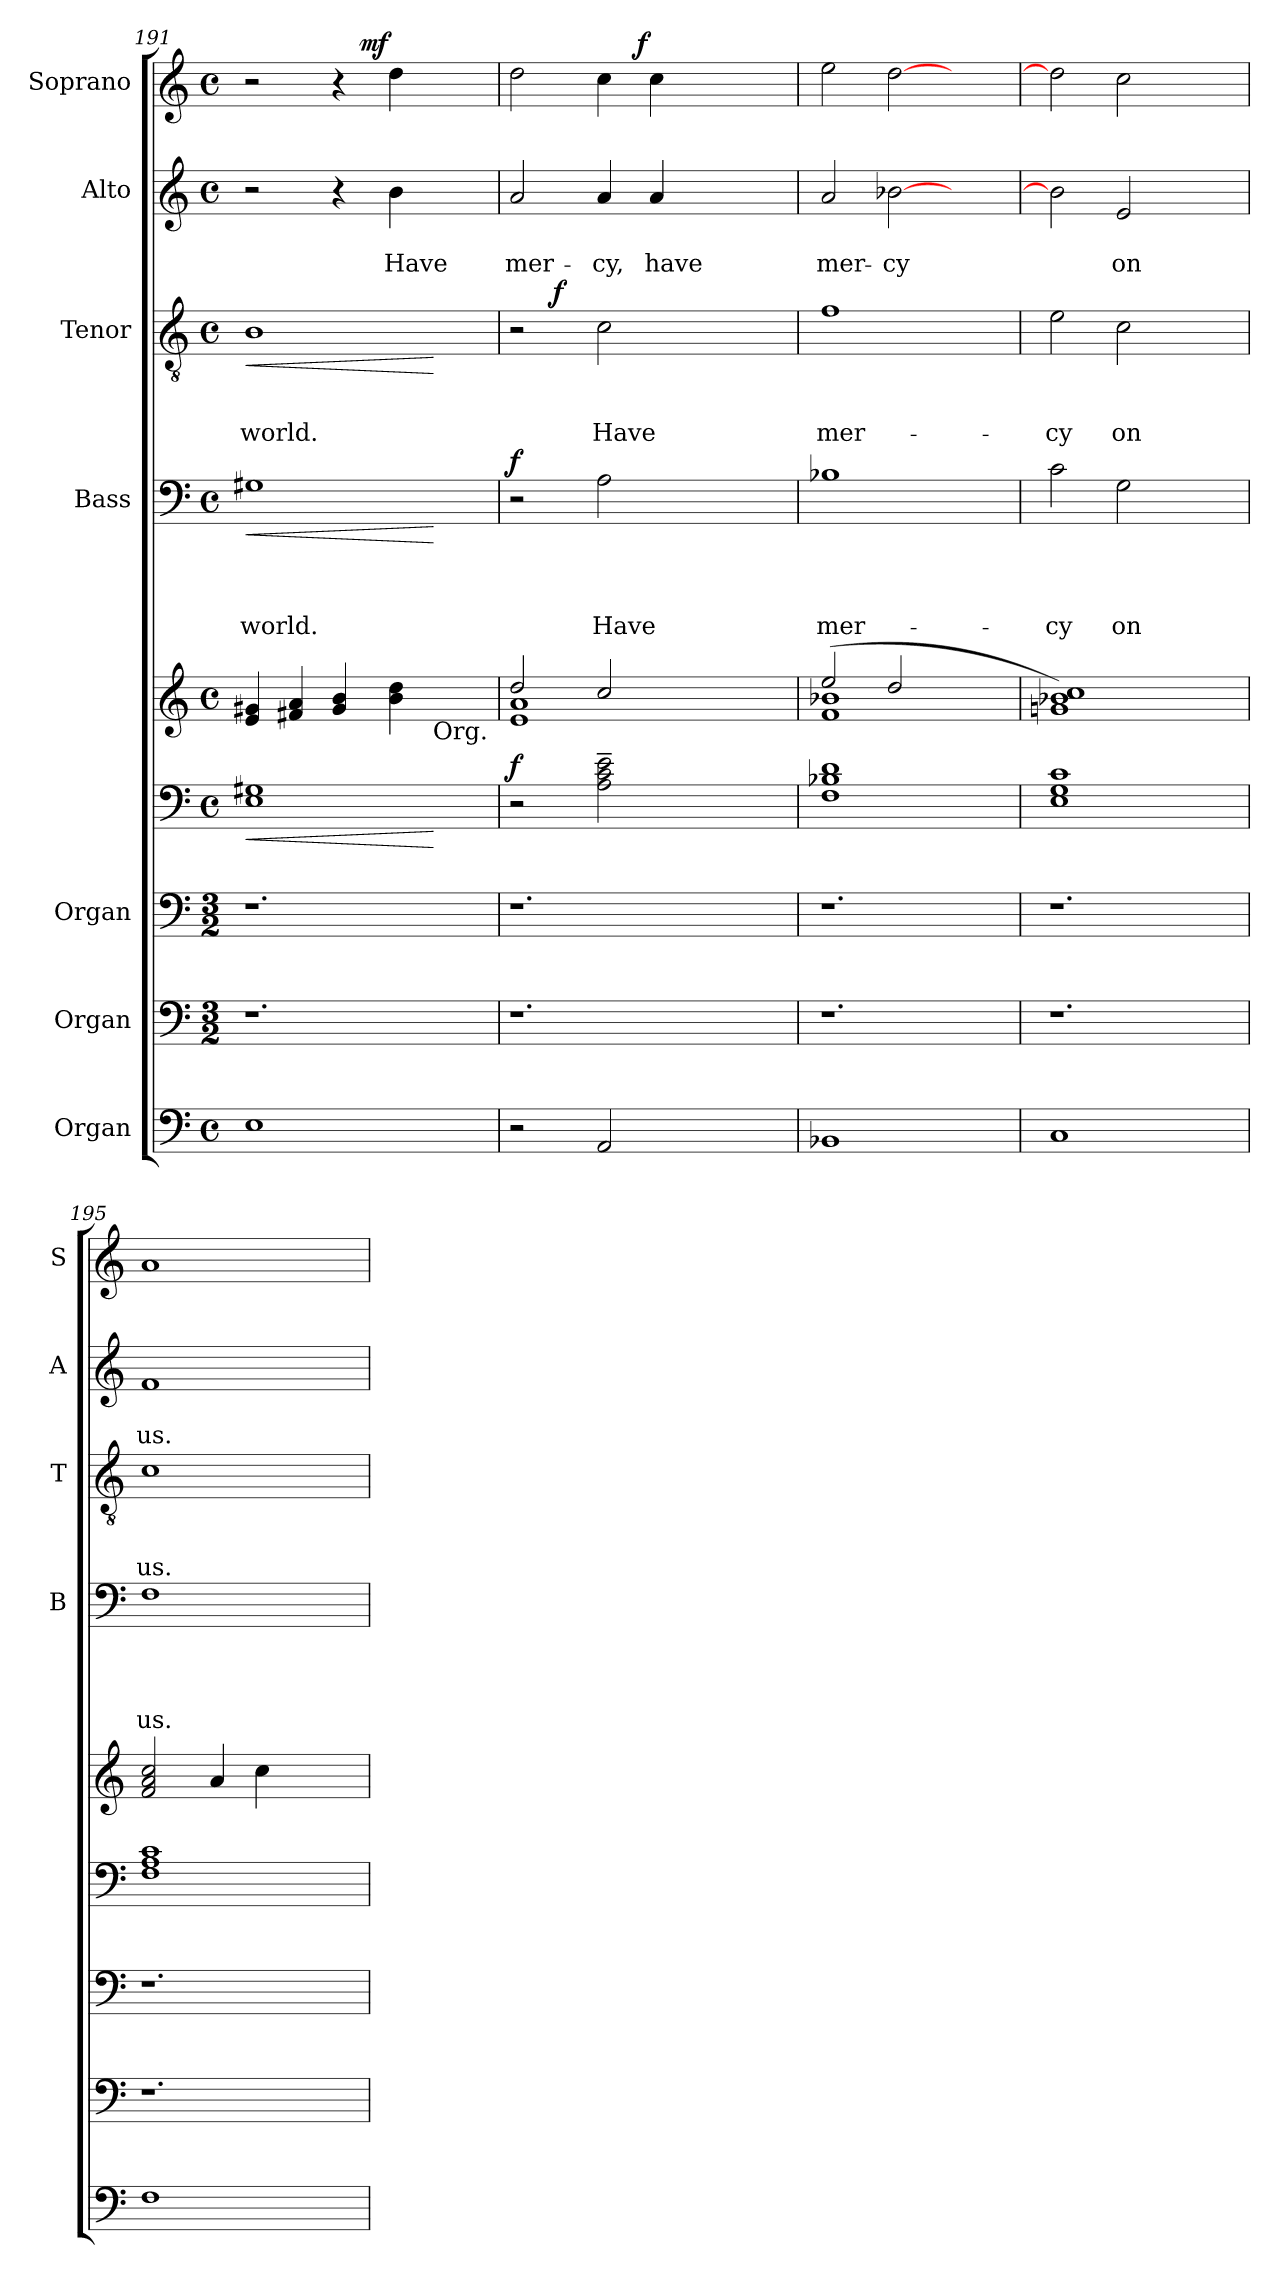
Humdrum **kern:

**kern	**kern	**kern	**kern	**dynam	**kern	**kern	**text	**text	**text	**text	**dynam	**kern	**text	**text	**text	**dynam	**kern	**text	**text	**kern	**dynam
*part9	*part8	*part7	*part6	*part6	*part5	*part4	*part4	*part4	*part4	*part4	*part4	*part3	*part3	*part3	*part3	*part3	*part2	*part2	*part2	*part1	*part1
*staff9	*staff8	*staff7	*staff6	*staff6	*staff5	*staff4	*staff4	*staff4	*staff4	*staff4	*staff4	*staff3	*staff3	*staff3	*staff3	*staff3	*staff2	*staff2	*staff2	*staff1	*staff1
*I"Organ	*I"Organ	*I"Organ	*	*	*	*I"Bass	*	*	*	*	*	*I"Tenor	*	*	*	*	*I"Alto	*	*	*I"Soprano	*
*	*	*	*	*	*	*I'B	*	*	*	*	*	*I'T	*	*	*	*	*I'A	*	*	*I'S	*
!!LO:PB:g=z
*clefF4	*clefF4	*clefF4	*clefF4	*	*clefG2	*clefF4	*	*	*	*	*	*clefGv2	*	*	*	*	*clefG2	*	*	*clefG2	*
*k[]	*k[]	*k[]	*k[]	*	*k[]	*k[]	*	*	*	*	*	*k[]	*	*	*	*	*k[]	*	*	*k[]	*
*C:	*C:	*C:	*C:	*	*C:	*C:	*	*	*	*	*	*C:	*	*	*	*	*C:	*	*	*C:	*
*M4/4	*M3/2	*M3/2	*M4/4	*	*M4/4	*M4/4	*	*	*	*	*	*M4/4	*	*	*	*	*M4/4	*	*	*M4/4	*
*met(c)	*	*	*met(c)	*	*met(c)	*met(c)	*	*	*	*	*	*met(c)	*	*	*	*	*met(c)	*	*	*met(c)	*
=191	=191	=191	=191	=191	=191	=191	=191	=191	=191	=191	=191	=191	=191	=191	=191	=191	=191	=191	=191	=191	=191
!	!	!	!	!LO:HP:b	!	!	!	!	!	!LO:LY:b	!LO:HP:b	!	!	!	!LO:LY:b	!LO:HP:b	!	!	!	!	!
*	*	*	*	*	*	*	*	*	*	*	*	*	*	*	*	*	*	*	*	*^	*
1E	1.r	1.r	1E 1G#X	<	4e/ 4g#X/	1G#X	.	.	.	world.	<	1B	.	.	world.	<	2r	.	.	2r	2ryy	.
.	.	.	.	.	4f#X/ 4a/	.	.	.	.	.	.	.	.	.	.	.	.	.	.	.	.	.
.	.	.	.	.	4g#/ 4b/	.	.	.	.	.	.	.	.	.	.	.	4r	.	.	4r	8ryy	.
!	!	!	!	!	!	!	!	!	!	!	!	!	!	!	!	!	!	!	!	!	!	!LO:DY:a
.	.	.	.	.	.	.	.	.	.	.	.	.	.	.	.	.	.	.	.	.	2..ryy	mf
!	!	!	!	!	!	!	!	!	!	!	!	!	!	!	!	!	!	!	!LO:LY:b	!	!	!
.	.	.	.	.	4b\ 4dd\	.	.	.	.	.	.	.	.	.	.	.	4b\	.	Have	4dd\	.	.
!	!	!	!	!	!LO:TX:b:t=Org.	!	!	!	!	!	!	!	!	!	!	!	!	!	!	!	!	!
2ryy	.	.	2ryy	[	2ryy	2ryy	.	.	.	.	[	2ryy	.	.	.	[	2ryy	.	.	2ryy	.	.
=192	=192	=192	=192	=192	=192	=192	=192	=192	=192	=192	=192	=192	=192	=192	=192	=192	=192	=192	=192	=192	=192	=192
*	*	*	*	*	*^	*	*	*	*	*	*	*	*	*	*	*	*	*	*	*	*	*
!	!	!	!	!LO:DY:a	!	!	!	!	!	!	!	!LO:DY:a	!	!	!	!	!	!	!	!LO:LY:b	!	!	!
*	*	*	*	*	*	*	*	*	*	*	*	*	*^	*	*	*	*	*	*	*	*	*	*
2r	1.r	1.r	2r	f	1e 1a	2dd/	2r	.	.	.	.	f	2r	4ryy	.	.	.	.	2a/	.	mer-	2dd\	2ryy	.
!	!	!	!	!	!	!	!	!	!	!	!	!	!	!	!	!	!	!LO:DY:b	!	!	!	!	!	!
.	.	.	.	.	.	.	.	.	.	.	.	.	.	1ryy	.	.	.	f	.	.	.	.	.	.
!	!	!	!	!	!	!	!	!	!	!	!LO:LY:b	!	!	!	!	!	!LO:LY:b	!	!	!	!LO:LY:b:rj	!	!	!
2AA/	.	.	2A\~> 2c\~> 2e\~>	.	.	2cc/	2A\	.	.	.	Have	.	2c\	.	.	.	Have	.	4a/	.	-cy,	4cc\	8..ryy	.
!	!	!	!	!	!	!	!	!	!	!	!	!	!	!	!	!	!	!	!	!	!	!	!	!LO:DY:a
.	.	.	.	.	.	.	.	.	.	.	.	.	.	.	.	.	.	.	.	.	.	.	2ryy	f
!	!	!	!	!	!	!	!	!	!	!	!	!	!	!	!	!	!	!	!	!	!LO:LY:b	!	!	!
.	.	.	.	.	.	.	.	.	.	.	.	.	.	.	.	.	.	.	4a/	.	have	4cc\	.	.
2ryy	.	.	2ryy	.	2ryy	2ryy	2ryy	.	.	.	.	.	2ryy	.	.	.	.	.	2ryy	.	.	2ryy	.	.
.	.	.	.	.	.	.	.	.	.	.	.	.	.	.	.	.	.	.	.	.	.	.	4ryy	.
.	.	.	.	.	.	.	.	.	.	.	.	.	.	4ryy	.	.	.	.	.	.	.	.	.	.
.	.	.	.	.	.	.	.	.	.	.	.	.	.	.	.	.	.	.	.	.	.	.	32ryy	.
=193	=193	=193	=193	=193	=193	=193	=193	=193	=193	=193	=193	=193	=193	=193	=193	=193	=193	=193	=193	=193	=193	=193	=193	=193
!	!	!	!	!	!	!	!	!	!	!	!LO:LY:b	!	!	!	!	!	!LO:LY:b	!	!	!	!LO:LY:b	!	!	!
*	*	*	*	*	*	*	*	*	*	*	*	*	*v	*v	*	*	*	*	*	*	*	*v	*v	*
1BB-X	1.r	1.r	1F 1B-X 1d	.	(<1f 1b-X	2ee/	1B-X	.	.	.	mer-	.	1f	.	.	mer-	.	2a/	.	mer-	2ee\	.
!	!	!	!	!	!	!	!	!	!	!	!	!	!	!	!	!	!	!	!	!LO:LY:b	!	!
.	.	.	.	.	.	2dd/	.	.	.	.	.	.	.	.	.	.	.	[>2b-X\	.	-cy	[>2dd\	.
2ryy	.	.	2ryy	.	2ryy	2ryy	2ryy	.	.	.	.	.	2ryy	.	.	.	.	2ryy	.	.	2ryy	.
=194	=194	=194	=194	=194	=194	=194	=194	=194	=194	=194	=194	=194	=194	=194	=194	=194	=194	=194	=194	=194	=194	=194
!	!	!	!	!	!	!	!	!	!	!	!LO:LY:b	!	!	!	!	!LO:LY:b	!	!	!	!	!	!
*	*	*	*	*	*v	*v	*	*	*	*	*	*	*	*	*	*	*	*	*	*	*	*
1C	1.r	1.r	1E 1G 1c	.	1gn 1b-X 1cc)	2c\	.	.	.	-cy	.	2e\	.	.	-cy	.	2b-\]	.	.	2dd\]	.
!	!	!	!	!	!	!	!	!	!	!LO:LY:b	!	!	!	!	!LO:LY:b	!	!	!	!LO:LY:b	!	!
.	.	.	.	.	.	2G\	.	.	.	on	.	2c\	.	.	on	.	2e/	.	on	2cc\	.
2ryy	.	.	2ryy	.	2ryy	2ryy	.	.	.	.	.	2ryy	.	.	.	.	2ryy	.	.	2ryy	.
=195	=195	=195	=195	=195	=195	=195	=195	=195	=195	=195	=195	=195	=195	=195	=195	=195	=195	=195	=195	=195	=195
!	!	!	!	!	!	!	!	!	!	!LO:LY:b	!	!	!	!	!LO:LY:b	!	!	!	!LO:LY:b	!	!
1F	1.r	1.r	1F 1A 1c	.	2f/ 2a/ 2cc/	1F	.	.	.	us.	.	1c	.	.	us.	.	1f	.	us.	1a	.
.	.	.	.	.	4a/	.	.	.	.	.	.	.	.	.	.	.	.	.	.	.	.
.	.	.	.	.	4cc\	.	.	.	.	.	.	.	.	.	.	.	.	.	.	.	.
2ryy	.	.	2ryy	.	2ryy	2ryy	.	.	.	.	.	2ryy	.	.	.	.	2ryy	.	.	2ryy	.
=	=	=	=	=	=	=	=	=	=	=	=	=	=	=	=	=	=	=	=	=	=
*-	*-	*-	*-	*-	*-	*-	*-	*-	*-	*-	*-	*-	*-	*-	*-	*-	*-	*-	*-	*-	*-
